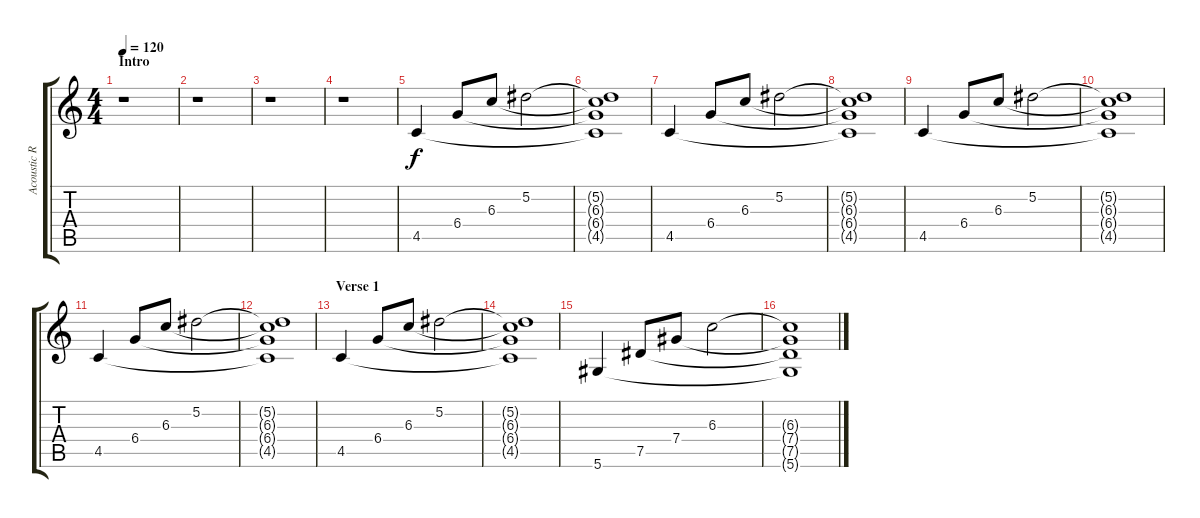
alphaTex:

\track ("Acoustic Rhythm" "Acoustic R") {instrument acousticguitarnylon}
\staff {score tabs}
\tuning (Eb4 Bb3 Gb3 Db3 Ab2 Eb2) {hide}
\ts (4 4)
\section ("" "Intro")
\tempo 120
\clef g2
\ks c
r.1{dy f instrument acousticguitarnylon} |
r.1 |
r.1 |
r.1 |
4.5.4 6.4.8 6.3.8 5.2.2 |
(5.2{t} 6.3{t} 6.4{t} 4.5{t}).1 |
4.5.4 6.4.8 6.3.8 5.2.2 |
(5.2{t} 6.3{t} 6.4{t} 4.5{t}).1 |
4.5.4 6.4.8 6.3.8 5.2.2 |
(5.2{t} 6.3{t} 6.4{t} 4.5{t}).1 |
4.5.4 6.4.8 6.3.8 5.2.2 |
(5.2{t} 6.3{t} 6.4{t} 4.5{t}).1 |
\section ("" "Verse 1")
4.5.4 6.4.8 6.3.8 5.2.2 |
(5.2{t} 6.3{t} 6.4{t} 4.5{t}).1 |
5.6.4 7.5.8 7.4.8 6.3.2 |
(6.3{t} 7.4{t} 7.5{t} 5.6{t}).1
